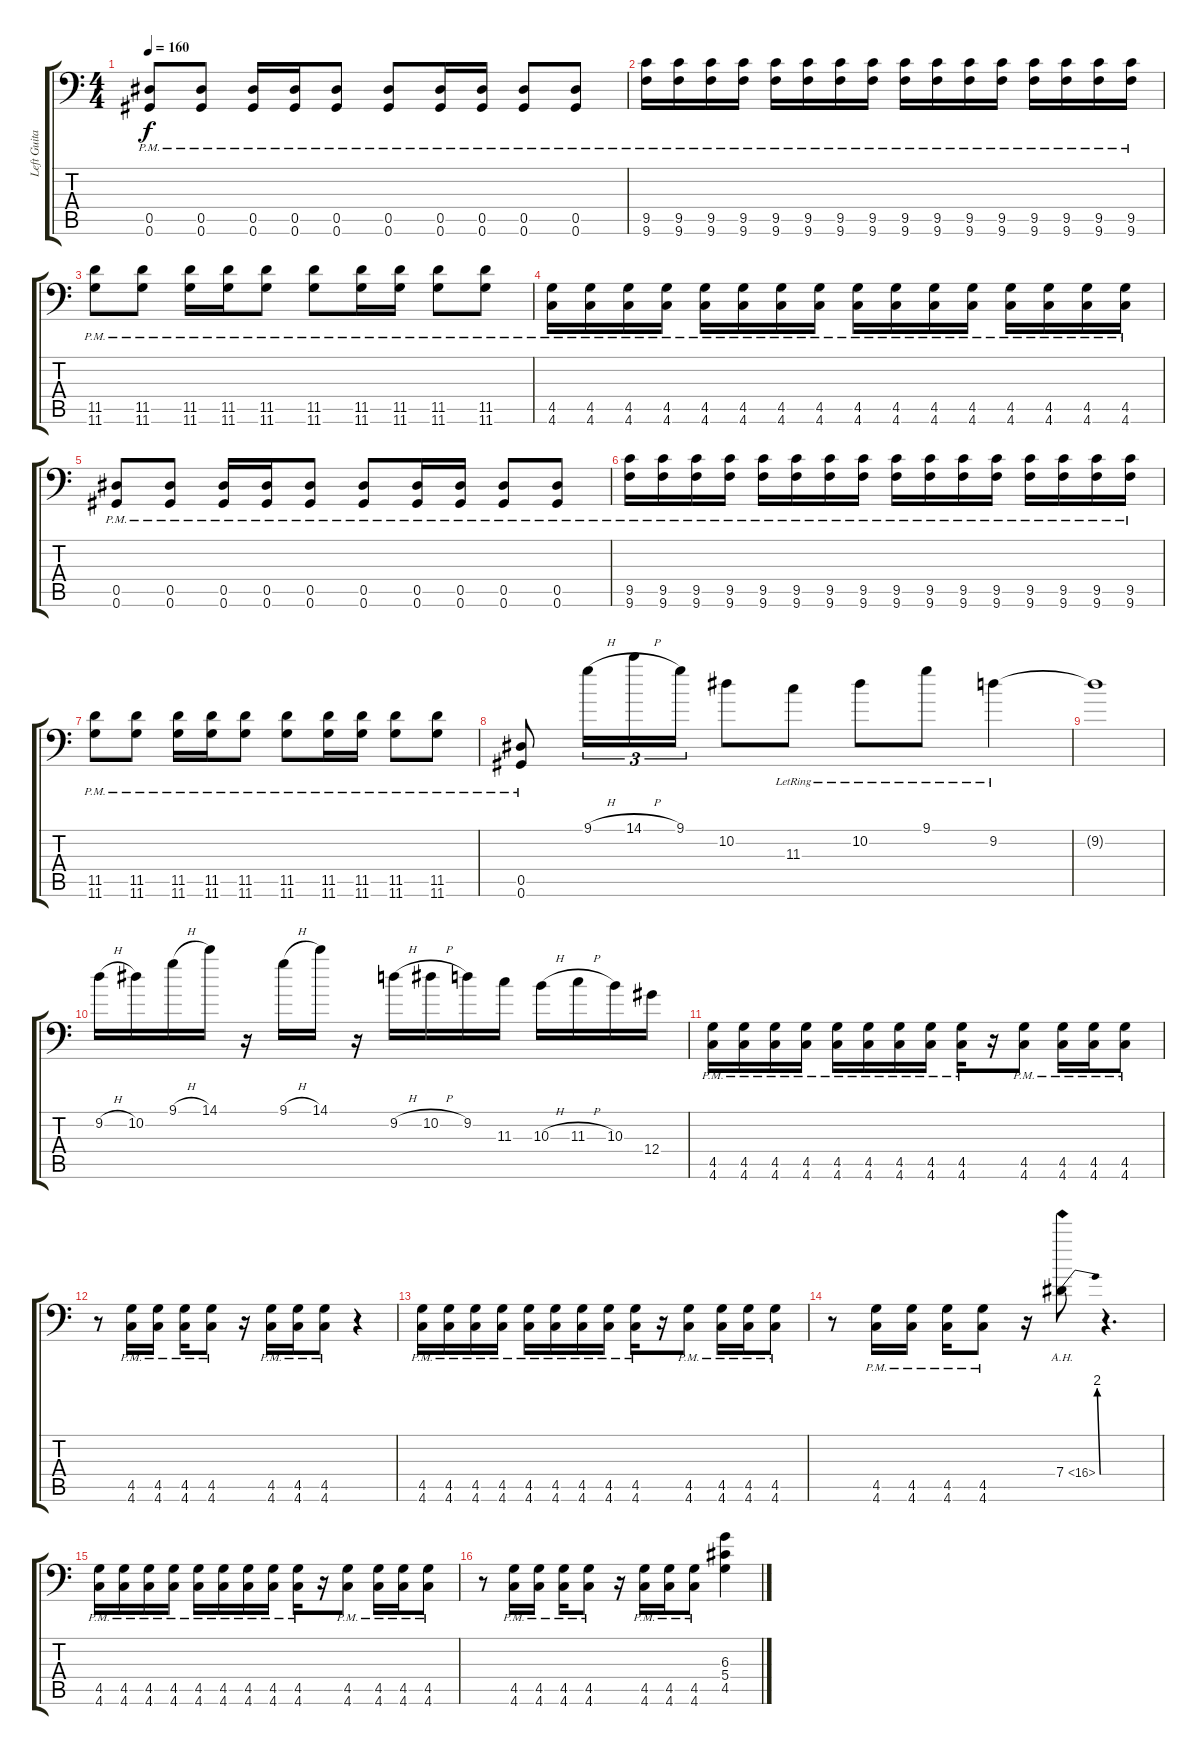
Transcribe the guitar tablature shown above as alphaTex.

\track ("Left Guitar" "Left Guita") {instrument distortionguitar}
\staff {score tabs}
\tuning (Bb3 F3 Db3 Ab2 Eb2 Ab1) {hide}
\ts (4 4)
\tempo 160
\clef f4
\ks c
(0.5{pm} 0.6{pm}).8{dy f} (0.5{pm} 0.6{pm}).8 (0.5{pm} 0.6{pm}).16 (0.5{pm} 0.6{pm}).16 (0.5{pm} 0.6{pm}).8 (0.5{pm} 0.6{pm}).8 (0.5{pm} 0.6{pm}).16 (0.5{pm} 0.6{pm}).16 (0.5{pm} 0.6{pm}).8 (0.5{pm} 0.6{pm}).8 |
(9.5{pm} 9.6{pm}).16 (9.5{pm} 9.6{pm}).16 (9.5{pm} 9.6{pm}).16 (9.5{pm} 9.6{pm}).16 (9.5{pm} 9.6{pm}).16 (9.5{pm} 9.6{pm}).16 (9.5{pm} 9.6{pm}).16 (9.5{pm} 9.6{pm}).16 (9.5{pm} 9.6{pm}).16 (9.5{pm} 9.6{pm}).16 (9.5{pm} 9.6{pm}).16 (9.5{pm} 9.6{pm}).16 (9.5{pm} 9.6{pm}).16 (9.5{pm} 9.6{pm}).16 (9.5{pm} 9.6{pm}).16 (9.5{pm} 9.6{pm}).16 |
(11.5{pm} 11.6{pm}).8 (11.5{pm} 11.6{pm}).8 (11.5{pm} 11.6{pm}).16 (11.5{pm} 11.6{pm}).16 (11.5{pm} 11.6{pm}).8 (11.5{pm} 11.6{pm}).8 (11.5{pm} 11.6{pm}).16 (11.5{pm} 11.6{pm}).16 (11.5{pm} 11.6{pm}).8 (11.5{pm} 11.6{pm}).8 |
(4.5{pm} 4.6{pm}).16 (4.5{pm} 4.6{pm}).16 (4.5{pm} 4.6{pm}).16 (4.5{pm} 4.6{pm}).16 (4.5{pm} 4.6{pm}).16 (4.5{pm} 4.6{pm}).16 (4.5{pm} 4.6{pm}).16 (4.5{pm} 4.6{pm}).16 (4.5{pm} 4.6{pm}).16 (4.5{pm} 4.6{pm}).16 (4.5{pm} 4.6{pm}).16 (4.5{pm} 4.6{pm}).16 (4.5{pm} 4.6{pm}).16 (4.5{pm} 4.6{pm}).16 (4.5{pm} 4.6{pm}).16 (4.5{pm} 4.6{pm}).16 |
(0.5{pm} 0.6{pm}).8 (0.5{pm} 0.6{pm}).8 (0.5{pm} 0.6{pm}).16 (0.5{pm} 0.6{pm}).16 (0.5{pm} 0.6{pm}).8 (0.5{pm} 0.6{pm}).8 (0.5{pm} 0.6{pm}).16 (0.5{pm} 0.6{pm}).16 (0.5{pm} 0.6{pm}).8 (0.5{pm} 0.6{pm}).8 |
(9.5{pm} 9.6{pm}).16 (9.5{pm} 9.6{pm}).16 (9.5{pm} 9.6{pm}).16 (9.5{pm} 9.6{pm}).16 (9.5{pm} 9.6{pm}).16 (9.5{pm} 9.6{pm}).16 (9.5{pm} 9.6{pm}).16 (9.5{pm} 9.6{pm}).16 (9.5{pm} 9.6{pm}).16 (9.5{pm} 9.6{pm}).16 (9.5{pm} 9.6{pm}).16 (9.5{pm} 9.6{pm}).16 (9.5{pm} 9.6{pm}).16 (9.5{pm} 9.6{pm}).16 (9.5{pm} 9.6{pm}).16 (9.5{pm} 9.6{pm}).16 |
(11.5{pm} 11.6{pm}).8 (11.5{pm} 11.6{pm}).8 (11.5{pm} 11.6{pm}).16 (11.5{pm} 11.6{pm}).16 (11.5{pm} 11.6{pm}).8 (11.5{pm} 11.6{pm}).8 (11.5{pm} 11.6{pm}).16 (11.5{pm} 11.6{pm}).16 (11.5{pm} 11.6{pm}).8 (11.5{pm} 11.6{pm}).8 |
(0.5{pm} 0.6{pm}).8 9.1{h}.16{tu (3 2)} 14.1{h}.16{tu (3 2)} 9.1.16{tu (3 2)} 10.2.8 11.3{lr}.8 10.2{lr}.8 9.1{lr}.8 9.2{lr}.4 |
9.2{t}.1 |
9.2{h}.16 10.2.16 9.1{h}.16 14.1.16 r.16 9.1{h}.16 14.1.16 r.16 9.2{h}.16 10.2{h}.16 9.2.16 11.3.16 10.3{h}.16 11.3{h}.16 10.3.16 12.4.16 |
(4.5{pm} 4.6{pm}).16 (4.5{pm} 4.6{pm}).16 (4.5{pm} 4.6{pm}).16 (4.5{pm} 4.6{pm}).16 (4.5{pm} 4.6{pm}).16 (4.5{pm} 4.6{pm}).16 (4.5{pm} 4.6{pm}).16 (4.5{pm} 4.6{pm}).16 (4.5{pm} 4.6{pm}).16 r.16 (4.5{pm} 4.6{pm}).8 (4.5{pm} 4.6{pm}).16 (4.5{pm} 4.6{pm}).16 (4.5{pm} 4.6{pm}).8 |
r.8 (4.5{pm} 4.6{pm}).16 (4.5{pm} 4.6{pm}).16 (4.5{pm} 4.6{pm}).16 (4.5{pm} 4.6{pm}).8 r.16 (4.5{pm} 4.6{pm}).16 (4.5{pm} 4.6{pm}).16 (4.5{pm} 4.6{pm}).8 r.4 |
(4.5{pm} 4.6{pm}).16 (4.5{pm} 4.6{pm}).16 (4.5{pm} 4.6{pm}).16 (4.5{pm} 4.6{pm}).16 (4.5{pm} 4.6{pm}).16 (4.5{pm} 4.6{pm}).16 (4.5{pm} 4.6{pm}).16 (4.5{pm} 4.6{pm}).16 (4.5{pm} 4.6{pm}).16 r.16 (4.5{pm} 4.6{pm}).8 (4.5{pm} 4.6{pm}).16 (4.5{pm} 4.6{pm}).16 (4.5{pm} 4.6{pm}).8 |
r.8 (4.5{pm} 4.6{pm}).16 (4.5{pm} 4.6{pm}).16 (4.5{pm} 4.6{pm}).16 (4.5{pm} 4.6{pm}).8 r.16 7.4{be (bend 0 0 60 8) ah 9}.8 r.4{d} |
(4.5{pm} 4.6{pm}).16 (4.5{pm} 4.6{pm}).16 (4.5{pm} 4.6{pm}).16 (4.5{pm} 4.6{pm}).16 (4.5{pm} 4.6{pm}).16 (4.5{pm} 4.6{pm}).16 (4.5{pm} 4.6{pm}).16 (4.5{pm} 4.6{pm}).16 (4.5{pm} 4.6{pm}).16 r.16 (4.5{pm} 4.6{pm}).8 (4.5{pm} 4.6{pm}).16 (4.5{pm} 4.6{pm}).16 (4.5{pm} 4.6{pm}).8 |
r.8 (4.5{pm} 4.6{pm}).16 (4.5{pm} 4.6{pm}).16 (4.5{pm} 4.6{pm}).16 (4.5{pm} 4.6{pm}).8 r.16 (4.5{pm} 4.6{pm}).16 (4.5{pm} 4.6{pm}).16 (4.5{pm} 4.6{pm}).8 (6.3 5.4 4.5).4
